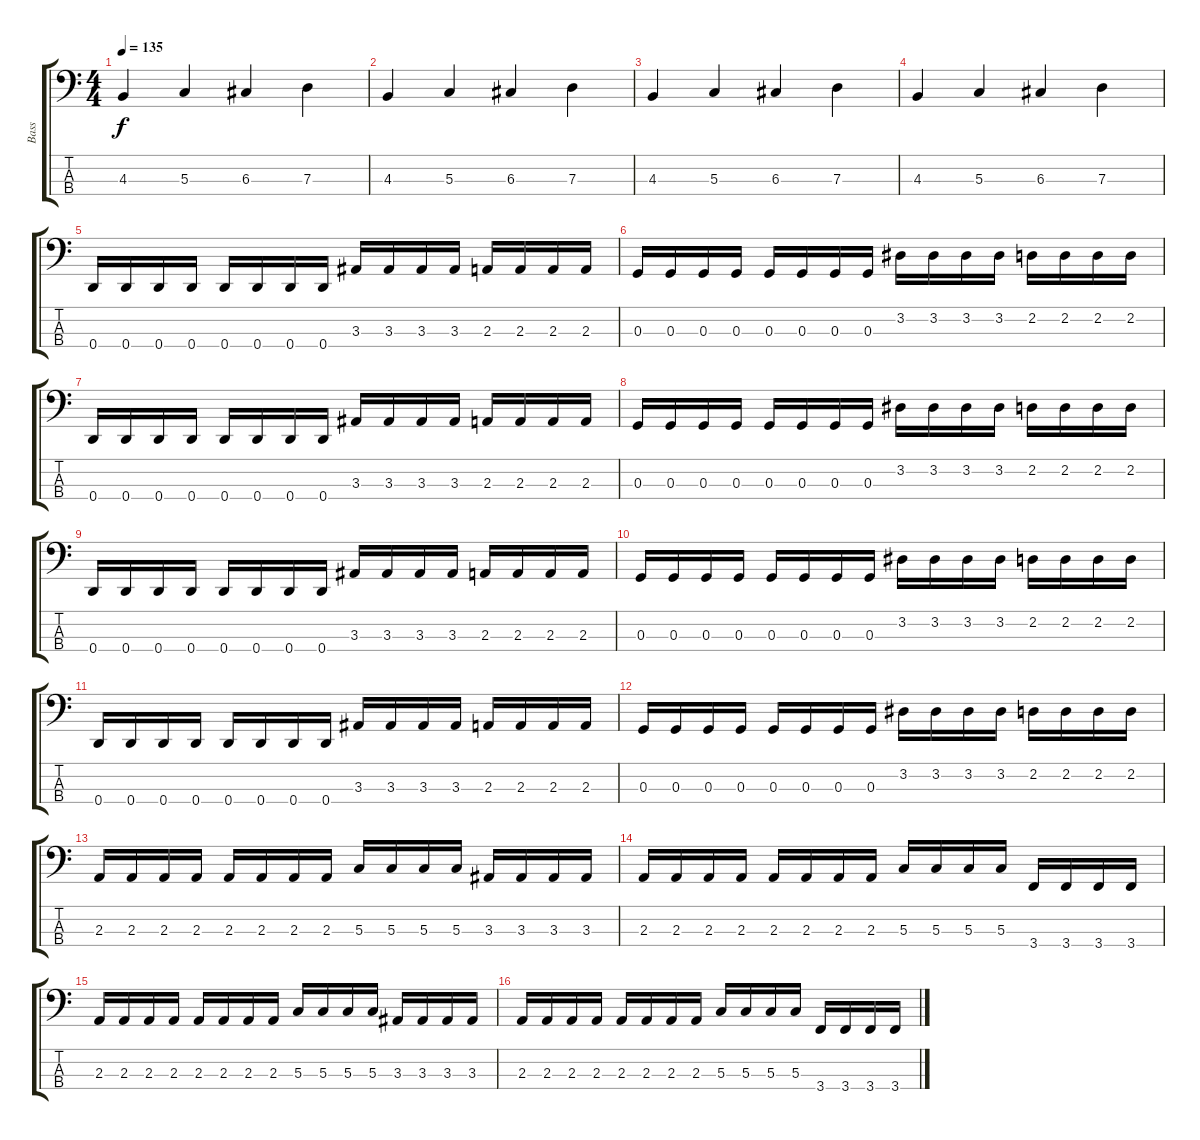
\track ("Bass" "Bass") {instrument electricbassfinger}
\staff {score tabs}
\tuning (F2 C2 G1 D1) {hide}
\ts (4 4)
\tempo 135
\clef f4
\ks c
4.3.4{dy f} 5.3.4 6.3.4 7.3.4 |
4.3.4 5.3.4 6.3.4 7.3.4 |
4.3.4 5.3.4 6.3.4 7.3.4 |
4.3.4 5.3.4 6.3.4 7.3.4 |
0.4.16 0.4.16 0.4.16 0.4.16 0.4.16 0.4.16 0.4.16 0.4.16 3.3.16 3.3.16 3.3.16 3.3.16 2.3.16 2.3.16 2.3.16 2.3.16 |
0.3.16 0.3.16 0.3.16 0.3.16 0.3.16 0.3.16 0.3.16 0.3.16 3.2.16 3.2.16 3.2.16 3.2.16 2.2.16 2.2.16 2.2.16 2.2.16 |
0.4.16 0.4.16 0.4.16 0.4.16 0.4.16 0.4.16 0.4.16 0.4.16 3.3.16 3.3.16 3.3.16 3.3.16 2.3.16 2.3.16 2.3.16 2.3.16 |
0.3.16 0.3.16 0.3.16 0.3.16 0.3.16 0.3.16 0.3.16 0.3.16 3.2.16 3.2.16 3.2.16 3.2.16 2.2.16 2.2.16 2.2.16 2.2.16 |
0.4.16 0.4.16 0.4.16 0.4.16 0.4.16 0.4.16 0.4.16 0.4.16 3.3.16 3.3.16 3.3.16 3.3.16 2.3.16 2.3.16 2.3.16 2.3.16 |
0.3.16 0.3.16 0.3.16 0.3.16 0.3.16 0.3.16 0.3.16 0.3.16 3.2.16 3.2.16 3.2.16 3.2.16 2.2.16 2.2.16 2.2.16 2.2.16 |
0.4.16 0.4.16 0.4.16 0.4.16 0.4.16 0.4.16 0.4.16 0.4.16 3.3.16 3.3.16 3.3.16 3.3.16 2.3.16 2.3.16 2.3.16 2.3.16 |
0.3.16 0.3.16 0.3.16 0.3.16 0.3.16 0.3.16 0.3.16 0.3.16 3.2.16 3.2.16 3.2.16 3.2.16 2.2.16 2.2.16 2.2.16 2.2.16 |
2.3.16 2.3.16 2.3.16 2.3.16 2.3.16 2.3.16 2.3.16 2.3.16 5.3.16 5.3.16 5.3.16 5.3.16 3.3.16 3.3.16 3.3.16 3.3.16 |
2.3.16 2.3.16 2.3.16 2.3.16 2.3.16 2.3.16 2.3.16 2.3.16 5.3.16 5.3.16 5.3.16 5.3.16 3.4.16 3.4.16 3.4.16 3.4.16 |
2.3.16 2.3.16 2.3.16 2.3.16 2.3.16 2.3.16 2.3.16 2.3.16 5.3.16 5.3.16 5.3.16 5.3.16 3.3.16 3.3.16 3.3.16 3.3.16 |
2.3.16 2.3.16 2.3.16 2.3.16 2.3.16 2.3.16 2.3.16 2.3.16 5.3.16 5.3.16 5.3.16 5.3.16 3.4.16 3.4.16 3.4.16 3.4.16
